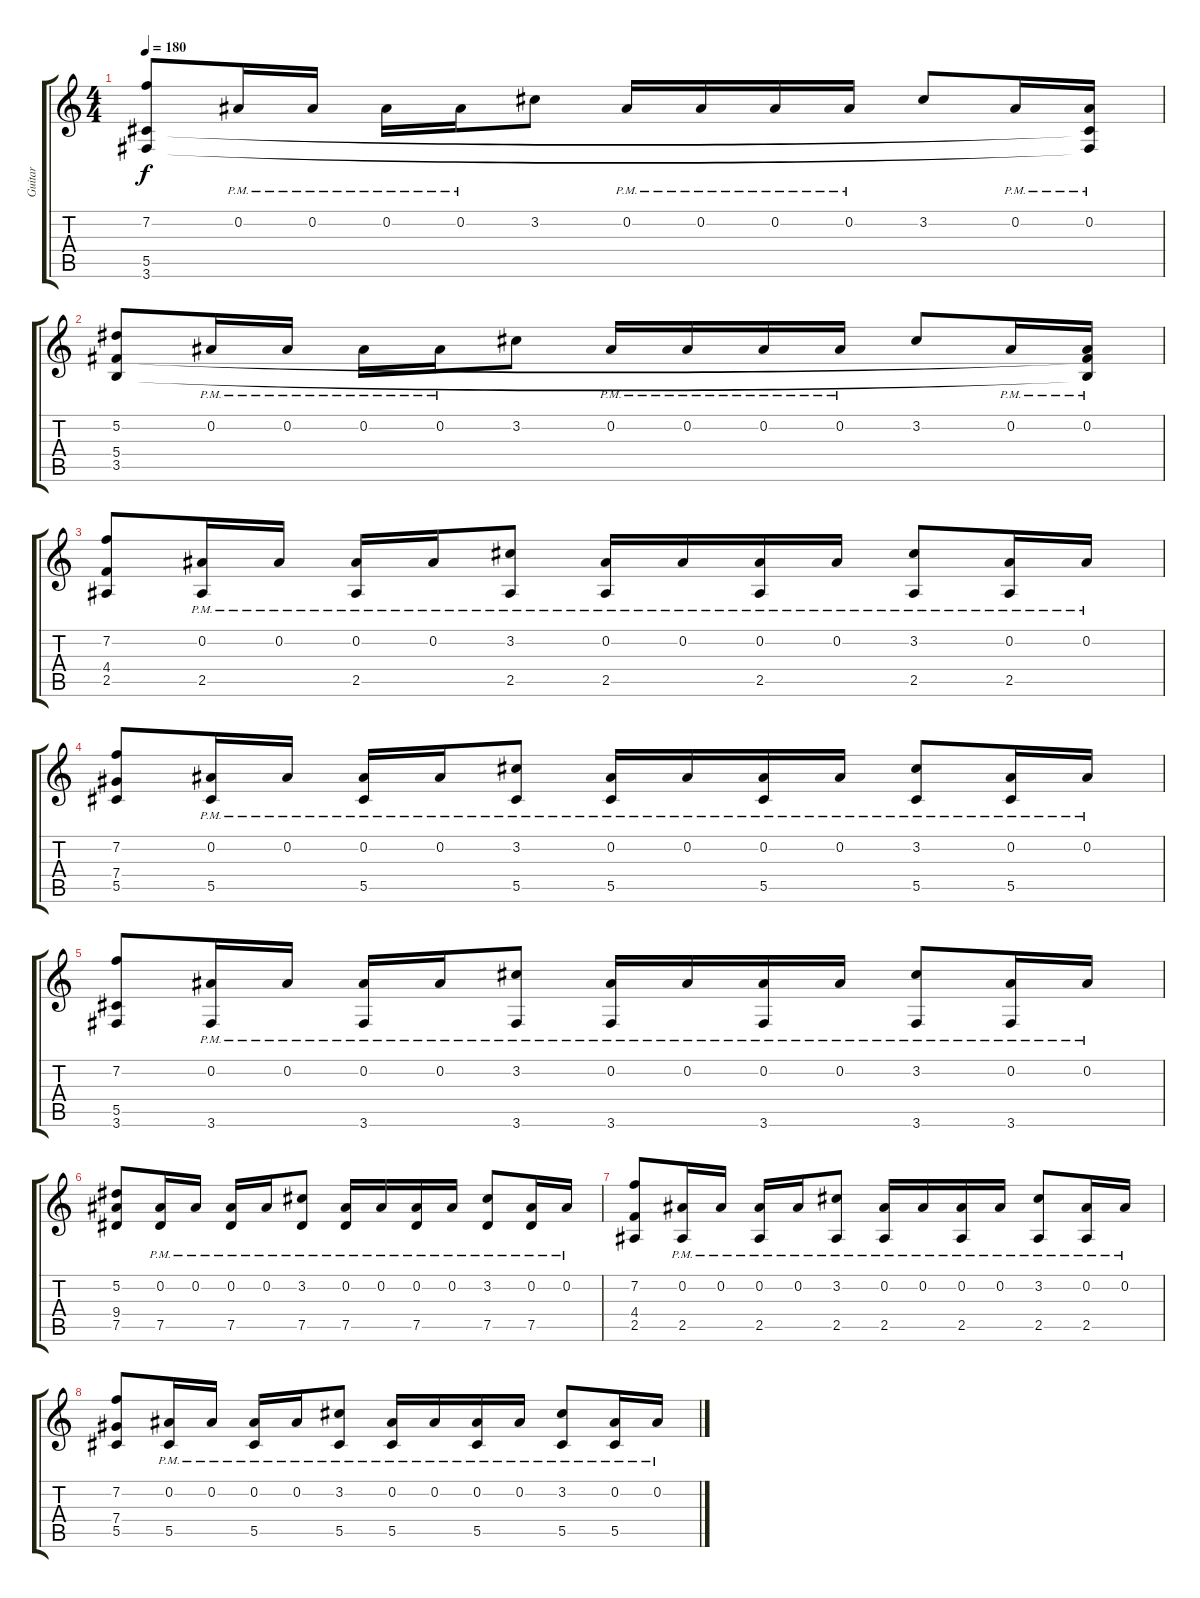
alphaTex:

\track ("Guitar" "Guitar") {instrument distortionguitar}
\staff {score tabs}
\tuning (Eb4 Bb3 Gb3 Db3 Ab2 Eb2) {hide}
\ts (4 4)
\tempo 180
\clef g2
\ks c
(7.2 5.5 3.6).8{dy f} 0.2{pm}.16 0.2{pm}.16 0.2{pm}.16 0.2{pm}.16 3.2.8 0.2{pm}.16 0.2{pm}.16 0.2{pm}.16 0.2{pm}.16 3.2.8 0.2{pm}.16 (0.2{pm} 5.5{t} 3.6{t}).16 |
(5.2 5.4 3.5).8 0.2{pm}.16 0.2{pm}.16 0.2{pm}.16 0.2{pm}.16 3.2.8 0.2{pm}.16 0.2{pm}.16 0.2{pm}.16 0.2{pm}.16 3.2.8 0.2{pm}.16 (0.2{pm} 5.4{t} 3.5{t}).16 |
(7.2 4.4 2.5).8 (0.2{pm} 2.5{pm}).16 0.2{pm}.16 (0.2{pm} 2.5{pm}).16 0.2{pm}.16 (3.2 2.5{pm}).8 (0.2{pm} 2.5{pm}).16 0.2{pm}.16 (0.2{pm} 2.5{pm}).16 0.2{pm}.16 (3.2 2.5{pm}).8 (0.2{pm} 2.5{pm}).16 0.2{pm}.16 |
(7.2 7.4 5.5).8 (0.2{pm} 5.5{pm}).16 0.2{pm}.16 (0.2{pm} 5.5{pm}).16 0.2{pm}.16 (3.2 5.5{pm}).8 (0.2{pm} 5.5{pm}).16 0.2{pm}.16 (0.2{pm} 5.5{pm}).16 0.2{pm}.16 (3.2 5.5{pm}).8 (0.2{pm} 5.5{pm}).16 0.2{pm}.16 |
(7.2 5.5 3.6).8 (0.2{pm} 3.6{pm}).16 0.2{pm}.16 (0.2{pm} 3.6{pm}).16 0.2{pm}.16 (3.2 3.6{pm}).8 (0.2{pm} 3.6{pm}).16 0.2{pm}.16 (0.2{pm} 3.6{pm}).16 0.2{pm}.16 (3.2 3.6{pm}).8 (0.2{pm} 3.6{pm}).16 0.2{pm}.16 |
(5.2 9.4 7.5).8 (0.2{pm} 7.5{pm}).16 0.2{pm}.16 (0.2{pm} 7.5{pm}).16 0.2{pm}.16 (3.2 7.5{pm}).8 (0.2{pm} 7.5{pm}).16 0.2{pm}.16 (0.2{pm} 7.5{pm}).16 0.2{pm}.16 (3.2 7.5{pm}).8 (0.2{pm} 7.5{pm}).16 0.2{pm}.16 |
(7.2 4.4 2.5).8 (0.2{pm} 2.5{pm}).16 0.2{pm}.16 (0.2{pm} 2.5{pm}).16 0.2{pm}.16 (3.2 2.5{pm}).8 (0.2{pm} 2.5{pm}).16 0.2{pm}.16 (0.2{pm} 2.5{pm}).16 0.2{pm}.16 (3.2 2.5{pm}).8 (0.2{pm} 2.5{pm}).16 0.2{pm}.16 |
(7.2 7.4 5.5).8 (0.2{pm} 5.5{pm}).16 0.2{pm}.16 (0.2{pm} 5.5{pm}).16 0.2{pm}.16 (3.2 5.5{pm}).8 (0.2{pm} 5.5{pm}).16 0.2{pm}.16 (0.2{pm} 5.5{pm}).16 0.2{pm}.16 (3.2 5.5{pm}).8 (0.2{pm} 5.5{pm}).16 0.2{pm}.16
